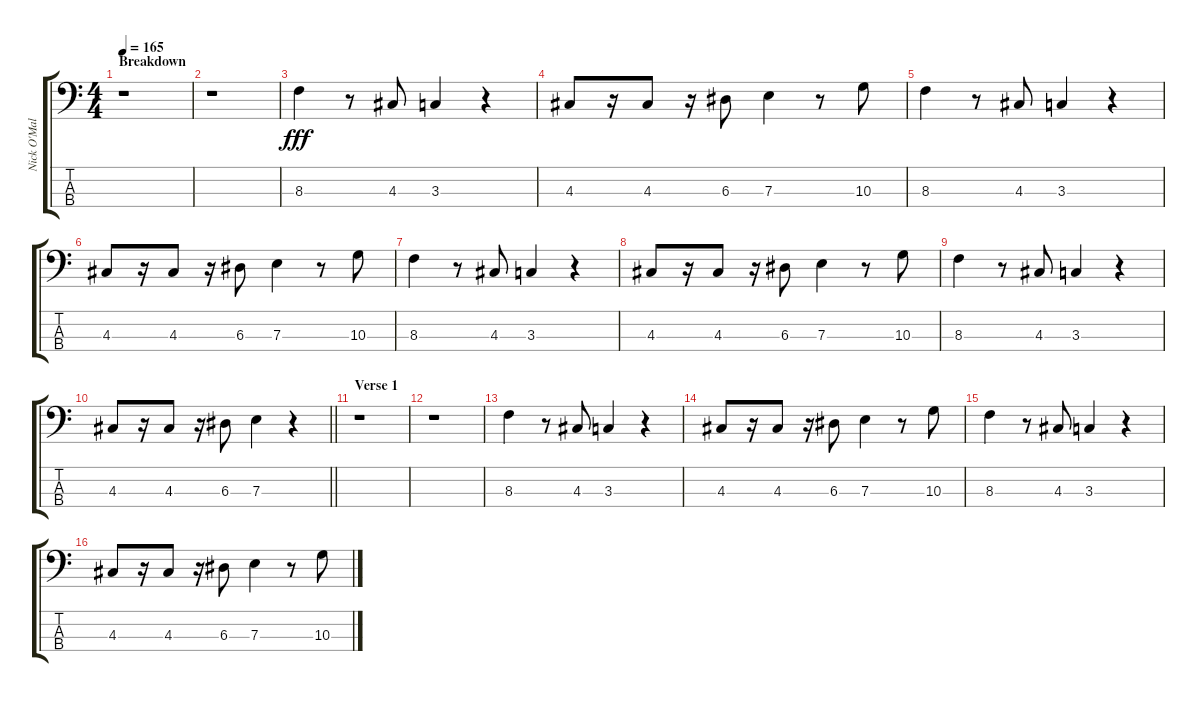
\track ("Nick O'Malley (Bass)" "Nick O'Mal") {instrument electricbasspick}
\staff {score tabs}
\tuning (G2 D2 A1 E1) {hide}
\ts (4 4)
\section ("" "Breakdown")
\tempo 165
\clef f4
\ks c
r.1{dy fff} |
r.1 |
8.3.4 r.8 4.3.8 3.3.4 r.4 |
4.3.8 r.16 4.3.8 r.16 6.3.8 7.3.4 r.8 10.3.8 |
8.3.4 r.8 4.3.8 3.3.4 r.4 |
4.3.8 r.16 4.3.8 r.16 6.3.8 7.3.4 r.8 10.3.8 |
8.3.4 r.8 4.3.8 3.3.4 r.4 |
4.3.8 r.16 4.3.8 r.16 6.3.8 7.3.4 r.8 10.3.8 |
8.3.4 r.8 4.3.8 3.3.4 r.4 |
\barLineRight lightlight
4.3.8 r.16 4.3.8 r.16 6.3.8 7.3.4 r.4 |
\section ("" "Verse 1")
r.1 |
r.1 |
8.3.4 r.8 4.3.8 3.3.4 r.4 |
4.3.8 r.16 4.3.8 r.16 6.3.8 7.3.4 r.8 10.3.8 |
8.3.4 r.8 4.3.8 3.3.4 r.4 |
4.3.8 r.16 4.3.8 r.16 6.3.8 7.3.4 r.8 10.3.8
